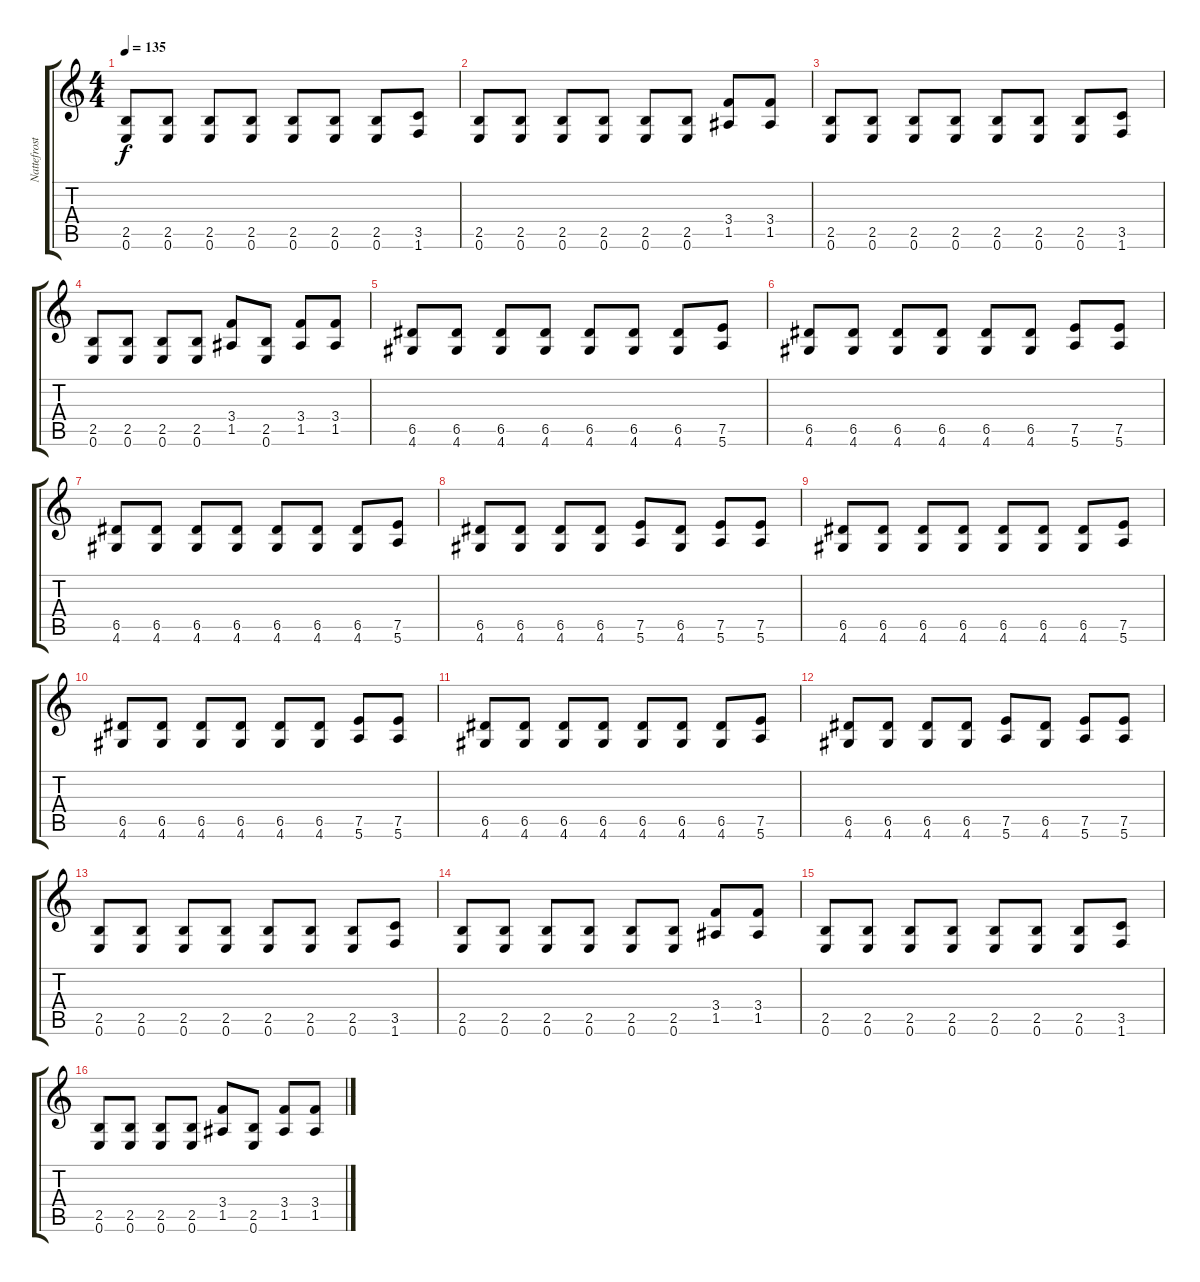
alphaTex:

\track ("Nattefrost" "Nattefrost") {instrument distortionguitar}
\staff {score tabs}
\tuning (E4 B3 G3 D3 A2 E2) {hide}
\ts (4 4)
\tempo 135
\clef g2
\ks c
(2.5 0.6).8{dy f} (2.5 0.6).8 (2.5 0.6).8 (2.5 0.6).8 (2.5 0.6).8 (2.5 0.6).8 (2.5 0.6).8 (3.5 1.6).8 |
(2.5 0.6).8 (2.5 0.6).8 (2.5 0.6).8 (2.5 0.6).8 (2.5 0.6).8 (2.5 0.6).8 (3.4 1.5).8 (3.4 1.5).8 |
(2.5 0.6).8 (2.5 0.6).8 (2.5 0.6).8 (2.5 0.6).8 (2.5 0.6).8 (2.5 0.6).8 (2.5 0.6).8 (3.5 1.6).8 |
(2.5 0.6).8 (2.5 0.6).8 (2.5 0.6).8 (2.5 0.6).8 (3.4 1.5).8 (2.5 0.6).8 (3.4 1.5).8 (3.4 1.5).8 |
(6.5 4.6).8{volume 16} (6.5 4.6).8 (6.5 4.6).8 (6.5 4.6).8 (6.5 4.6).8 (6.5 4.6).8 (6.5 4.6).8 (7.5 5.6).8 |
(6.5 4.6).8 (6.5 4.6).8 (6.5 4.6).8 (6.5 4.6).8 (6.5 4.6).8 (6.5 4.6).8 (7.5 5.6).8 (7.5 5.6).8 |
(6.5 4.6).8 (6.5 4.6).8 (6.5 4.6).8 (6.5 4.6).8 (6.5 4.6).8 (6.5 4.6).8 (6.5 4.6).8 (7.5 5.6).8 |
(6.5 4.6).8 (6.5 4.6).8 (6.5 4.6).8 (6.5 4.6).8 (7.5 5.6).8 (6.5 4.6).8 (7.5 5.6).8 (7.5 5.6).8 |
(6.5 4.6).8 (6.5 4.6).8 (6.5 4.6).8 (6.5 4.6).8 (6.5 4.6).8 (6.5 4.6).8 (6.5 4.6).8 (7.5 5.6).8 |
(6.5 4.6).8 (6.5 4.6).8 (6.5 4.6).8 (6.5 4.6).8 (6.5 4.6).8 (6.5 4.6).8 (7.5 5.6).8 (7.5 5.6).8 |
(6.5 4.6).8 (6.5 4.6).8 (6.5 4.6).8 (6.5 4.6).8 (6.5 4.6).8 (6.5 4.6).8 (6.5 4.6).8 (7.5 5.6).8 |
(6.5 4.6).8 (6.5 4.6).8 (6.5 4.6).8 (6.5 4.6).8 (7.5 5.6).8 (6.5 4.6).8 (7.5 5.6).8 (7.5 5.6).8 |
(2.5 0.6).8 (2.5 0.6).8 (2.5 0.6).8 (2.5 0.6).8 (2.5 0.6).8 (2.5 0.6).8 (2.5 0.6).8 (3.5 1.6).8 |
(2.5 0.6).8 (2.5 0.6).8 (2.5 0.6).8 (2.5 0.6).8 (2.5 0.6).8 (2.5 0.6).8 (3.4 1.5).8 (3.4 1.5).8 |
(2.5 0.6).8 (2.5 0.6).8 (2.5 0.6).8 (2.5 0.6).8 (2.5 0.6).8 (2.5 0.6).8 (2.5 0.6).8 (3.5 1.6).8 |
(2.5 0.6).8 (2.5 0.6).8 (2.5 0.6).8 (2.5 0.6).8 (3.4 1.5).8 (2.5 0.6).8 (3.4 1.5).8 (3.4 1.5).8
